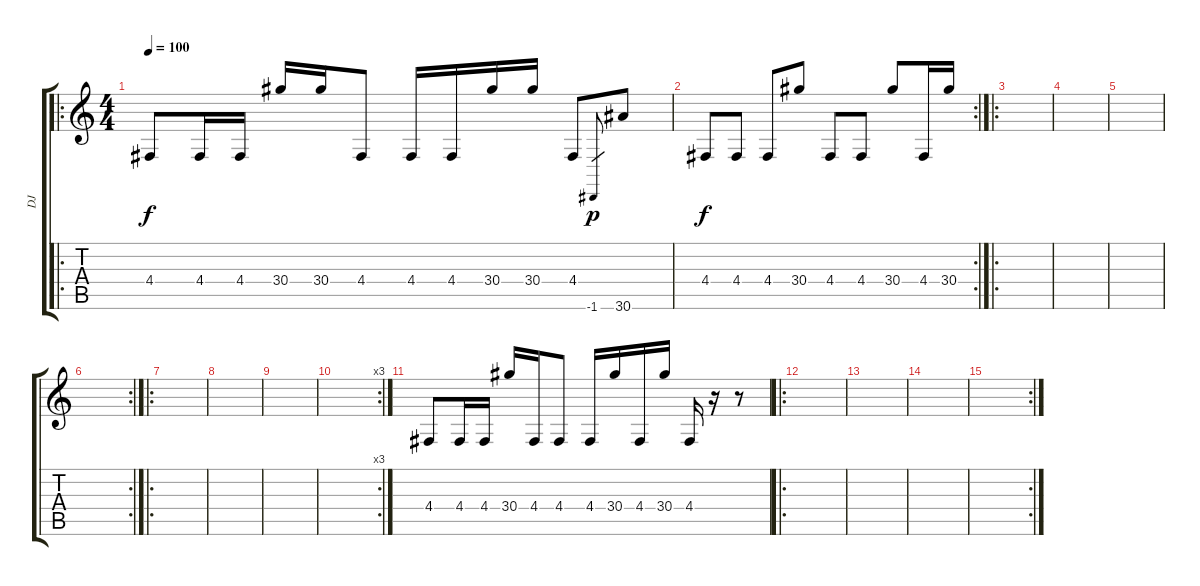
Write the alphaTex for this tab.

\track ("DJ" "DJ") {instrument gunshot}
\staff {score tabs}
\tuning (E4 B3 G3 D3 A2 E2) {hide}
\ro
\ts (4 4)
\tempo 100
\clef g2
\ks c
4.4.8{dy f instrument gunshot} 4.4.16 4.4.16 30.4.16 30.4.16 4.4.8 4.4.16 4.4.16 30.4.16 30.4.16 4.4.8 -1.6.8{gr dy p} 30.6.8 |
\rc 2
4.4.8{dy f} 4.4.8 4.4.8 30.4.8 4.4.8 4.4.8 30.4.8 4.4.16 30.4.16 |
\ro
|
|
|
\rc 2
|
\ro
|
|
|
\rc 3
|
4.4.8 4.4.16 4.4.16 30.4.16 4.4.16 4.4.8 4.4.16 30.4.16 4.4.16 30.4.16 4.4.16 r.16 r.8 |
\ro
|
|
|
\rc 2
